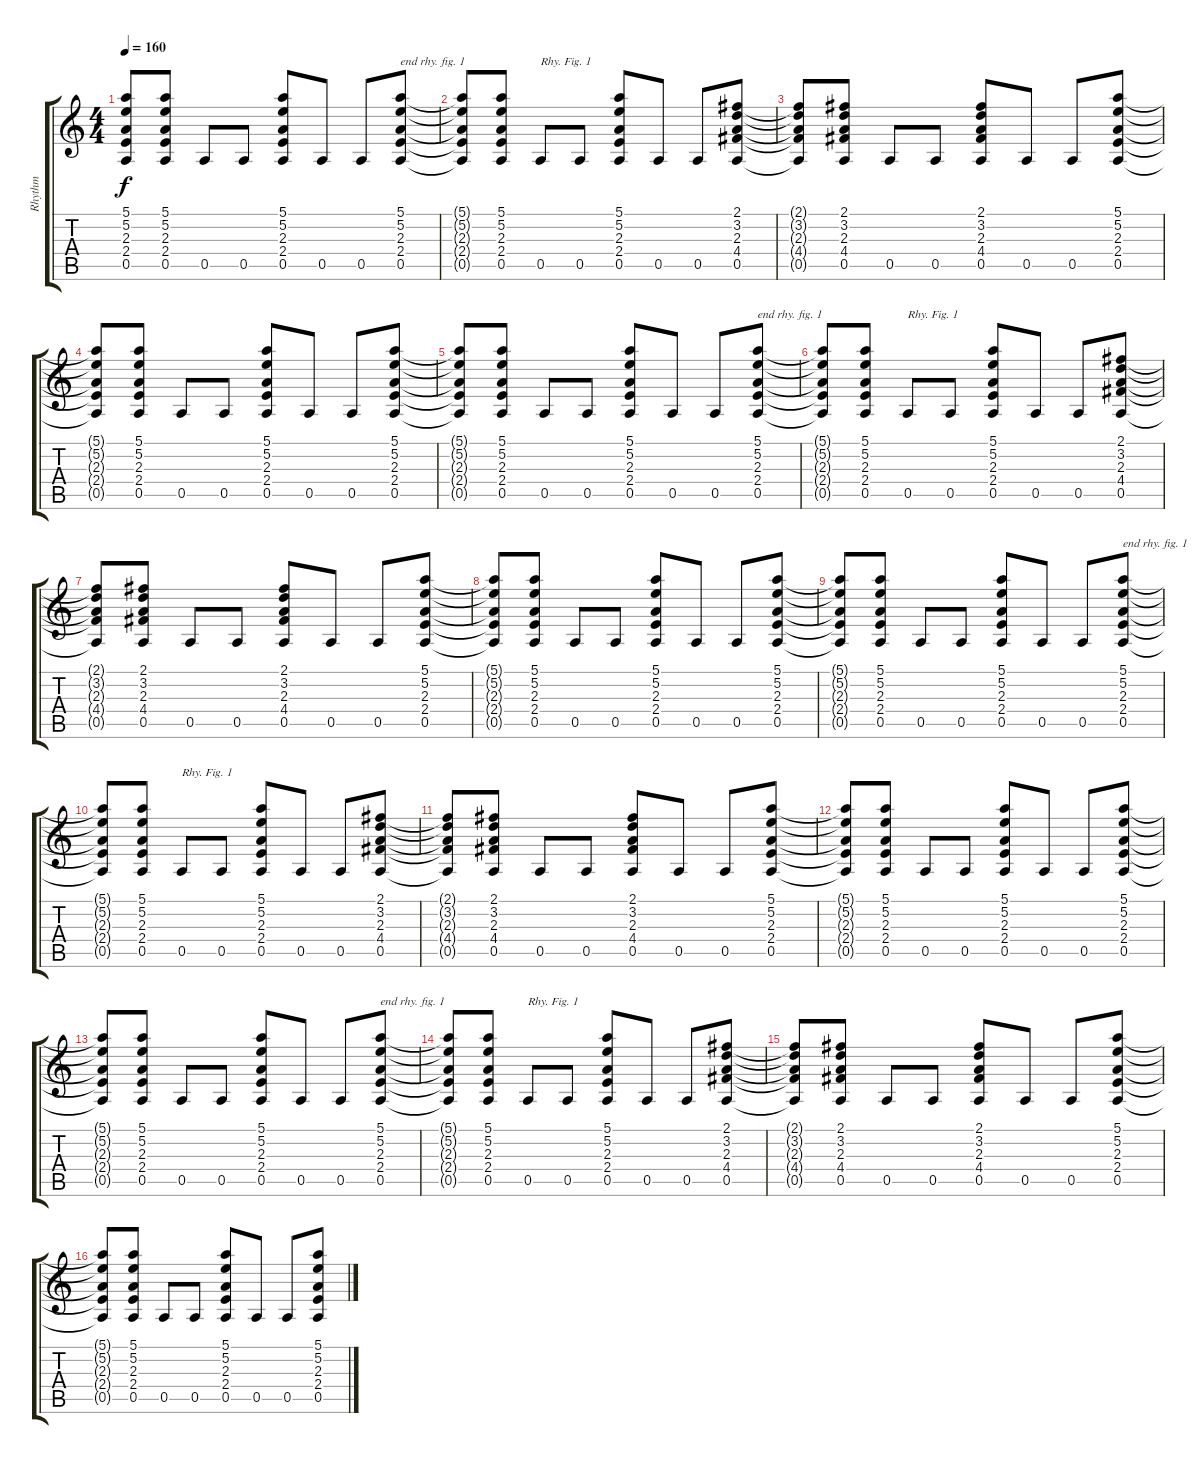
\track ("Rhythm" "Rhythm") {instrument overdrivenguitar}
\staff {score tabs}
\tuning (E4 B3 G3 D3 A2 E2) {hide}
\ts (4 4)
\tempo 160
\clef g2
\ks c
(5.1{t} 5.2{t} 2.3{t} 2.4{t} 0.5{t}).8{dy f} (5.1 5.2 2.3 2.4 0.5).8 0.5.8 0.5.8 (5.1 5.2 2.3 2.4 0.5).8 0.5.8 0.5.8 (5.1 5.2 2.3 2.4 0.5).8{txt "end rhy. fig. 1"} |
(5.1{t} 5.2{t} 2.3{t} 2.4{t} 0.5{t}).8 (5.1 5.2 2.3 2.4 0.5).8 0.5.8{txt "Rhy. Fig. 1"} 0.5.8 (5.1 5.2 2.3 2.4 0.5).8 0.5.8 0.5.8 (2.1 3.2 2.3 4.4 0.5).8 |
(2.1{t} 3.2{t} 2.3{t} 4.4{t} 0.5{t}).8 (2.1 3.2 2.3 4.4 0.5).8 0.5.8 0.5.8 (2.1 3.2 2.3 4.4 0.5).8 0.5.8 0.5.8 (5.1 5.2 2.3 2.4 0.5).8 |
(5.1{t} 5.2{t} 2.3{t} 2.4{t} 0.5{t}).8 (5.1 5.2 2.3 2.4 0.5).8 0.5.8 0.5.8 (5.1 5.2 2.3 2.4 0.5).8 0.5.8 0.5.8 (5.1 5.2 2.3 2.4 0.5).8 |
(5.1{t} 5.2{t} 2.3{t} 2.4{t} 0.5{t}).8 (5.1 5.2 2.3 2.4 0.5).8 0.5.8 0.5.8 (5.1 5.2 2.3 2.4 0.5).8 0.5.8 0.5.8 (5.1 5.2 2.3 2.4 0.5).8{txt "end rhy. fig. 1"} |
(5.1{t} 5.2{t} 2.3{t} 2.4{t} 0.5{t}).8 (5.1 5.2 2.3 2.4 0.5).8 0.5.8{txt "Rhy. Fig. 1"} 0.5.8 (5.1 5.2 2.3 2.4 0.5).8 0.5.8 0.5.8 (2.1 3.2 2.3 4.4 0.5).8 |
(2.1{t} 3.2{t} 2.3{t} 4.4{t} 0.5{t}).8 (2.1 3.2 2.3 4.4 0.5).8 0.5.8 0.5.8 (2.1 3.2 2.3 4.4 0.5).8 0.5.8 0.5.8 (5.1 5.2 2.3 2.4 0.5).8 |
(5.1{t} 5.2{t} 2.3{t} 2.4{t} 0.5{t}).8 (5.1 5.2 2.3 2.4 0.5).8 0.5.8 0.5.8 (5.1 5.2 2.3 2.4 0.5).8 0.5.8 0.5.8 (5.1 5.2 2.3 2.4 0.5).8 |
(5.1{t} 5.2{t} 2.3{t} 2.4{t} 0.5{t}).8 (5.1 5.2 2.3 2.4 0.5).8 0.5.8 0.5.8 (5.1 5.2 2.3 2.4 0.5).8 0.5.8 0.5.8 (5.1 5.2 2.3 2.4 0.5).8{txt "end rhy. fig. 1"} |
(5.1{t} 5.2{t} 2.3{t} 2.4{t} 0.5{t}).8 (5.1 5.2 2.3 2.4 0.5).8 0.5.8{txt "Rhy. Fig. 1"} 0.5.8 (5.1 5.2 2.3 2.4 0.5).8 0.5.8 0.5.8 (2.1 3.2 2.3 4.4 0.5).8 |
(2.1{t} 3.2{t} 2.3{t} 4.4{t} 0.5{t}).8 (2.1 3.2 2.3 4.4 0.5).8 0.5.8 0.5.8 (2.1 3.2 2.3 4.4 0.5).8 0.5.8 0.5.8 (5.1 5.2 2.3 2.4 0.5).8 |
(5.1{t} 5.2{t} 2.3{t} 2.4{t} 0.5{t}).8 (5.1 5.2 2.3 2.4 0.5).8 0.5.8 0.5.8 (5.1 5.2 2.3 2.4 0.5).8 0.5.8 0.5.8 (5.1 5.2 2.3 2.4 0.5).8 |
(5.1{t} 5.2{t} 2.3{t} 2.4{t} 0.5{t}).8 (5.1 5.2 2.3 2.4 0.5).8 0.5.8 0.5.8 (5.1 5.2 2.3 2.4 0.5).8 0.5.8 0.5.8 (5.1 5.2 2.3 2.4 0.5).8{txt "end rhy. fig. 1"} |
(5.1{t} 5.2{t} 2.3{t} 2.4{t} 0.5{t}).8 (5.1 5.2 2.3 2.4 0.5).8 0.5.8{txt "Rhy. Fig. 1"} 0.5.8 (5.1 5.2 2.3 2.4 0.5).8 0.5.8 0.5.8 (2.1 3.2 2.3 4.4 0.5).8 |
(2.1{t} 3.2{t} 2.3{t} 4.4{t} 0.5{t}).8 (2.1 3.2 2.3 4.4 0.5).8 0.5.8 0.5.8 (2.1 3.2 2.3 4.4 0.5).8 0.5.8 0.5.8 (5.1 5.2 2.3 2.4 0.5).8 |
(5.1{t} 5.2{t} 2.3{t} 2.4{t} 0.5{t}).8 (5.1 5.2 2.3 2.4 0.5).8 0.5.8 0.5.8 (5.1 5.2 2.3 2.4 0.5).8 0.5.8 0.5.8 (5.1 5.2 2.3 2.4 0.5).8
